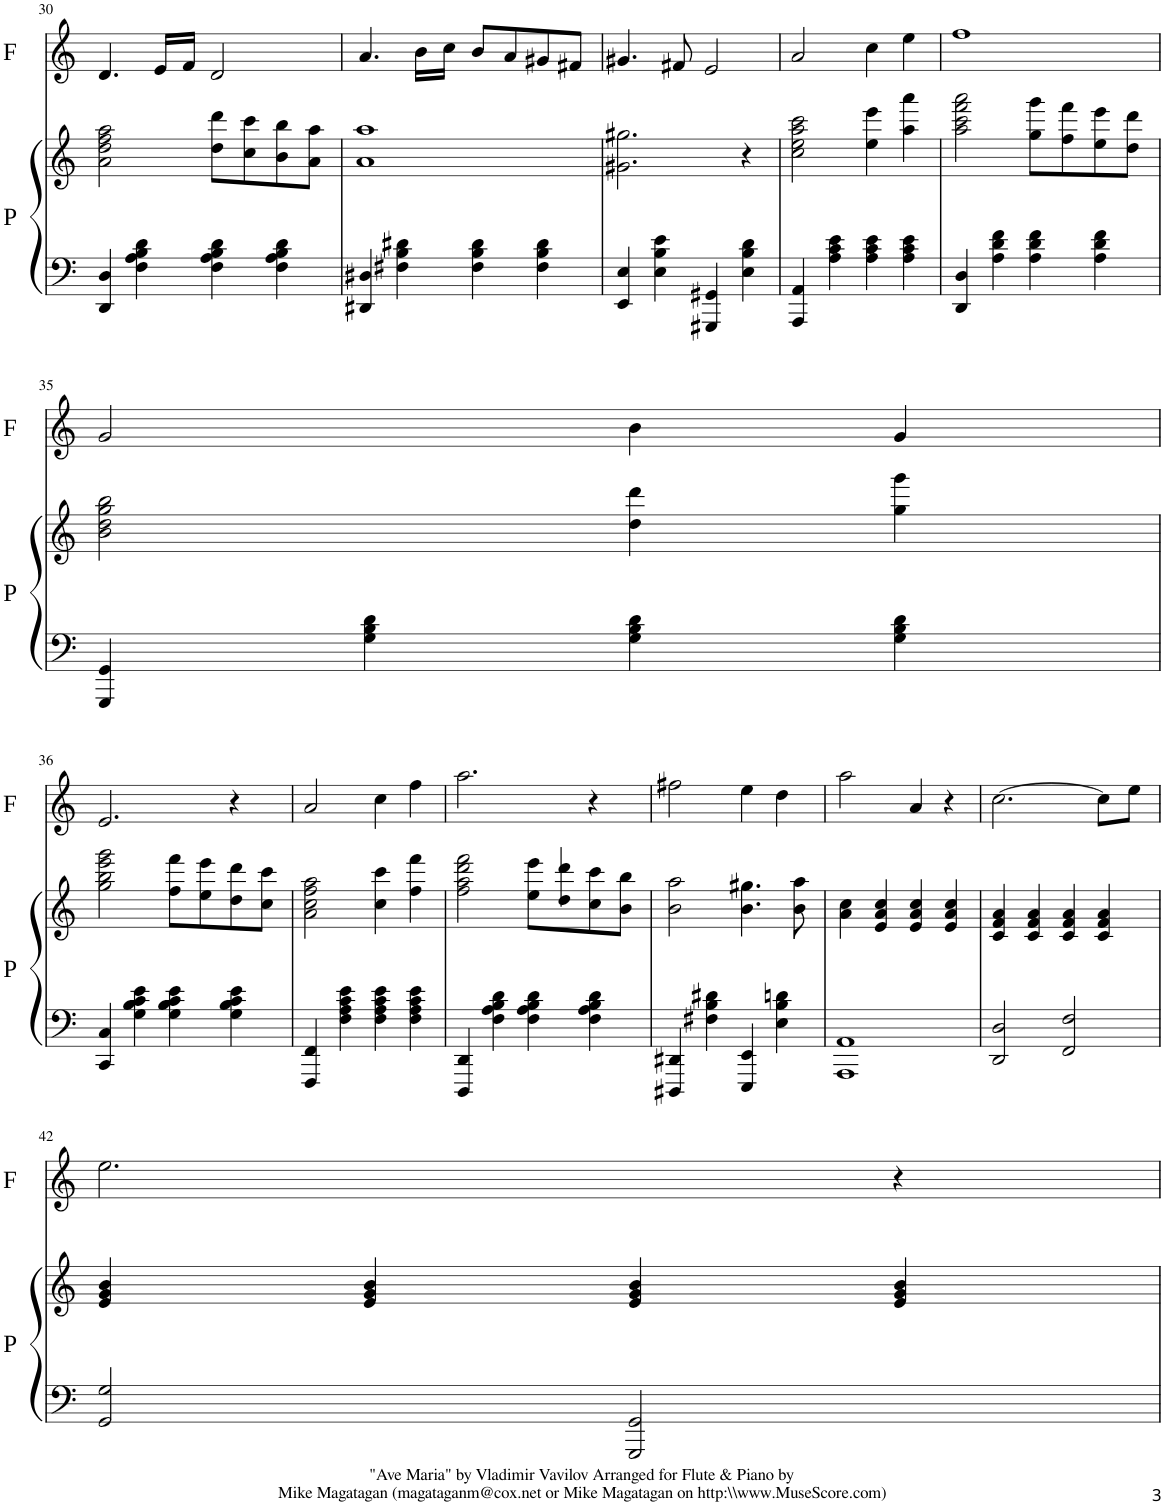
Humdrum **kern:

**kern	**kern	**kern
*part2	*part2	*part1
*staff3	*staff2	*staff1
*I"Piano	*	*I"Flute
*I'P	*	*I'F
!!LO:PB:g=z
*clefF4	*clefG2	*clefG2
*k[]	*k[]	*k[]
*M4/4	*M4/4	*M4/4
=30	=30	=30
4DD/ 4D/	2a\ 2dd\ 2ff\ 2aa\	4.d/
4F\ 4A\ 4B\ 4d\	.	.
.	.	16e/LL
.	.	16f/JJ
4F\ 4A\ 4B\ 4d\	8dd\ 8ddd\L	2d/
.	8cc\ 8ccc\	.
4F\ 4A\ 4B\ 4d\	8b\ 8bb\	.
.	8a\ 8aa\J	.
=31	=31	=31
4DD#X/ 4D#X/	1a 1aa	4.a/
4F#X\ 4B\ 4d#X\	.	.
.	.	16b\LL
.	.	16cc\JJ
4F#\ 4B\ 4d#\	.	8b/L
.	.	8a/
4F#\ 4B\ 4d#\	.	8g#X/
.	.	8f#X/J
=32	=32	=32
4EE/ 4E/	2.g#X\ 2.gg#X\	4.g#X/
4E\ 4B\ 4e\	.	.
.	.	8f#X/
4GGG#X/ 4GG#X/	.	2e/
4E\ 4B\ 4d\	4r	.
=33	=33	=33
4AAA/ 4AA/	2cc\ 2ee\ 2aa\ 2ccc\	2a/
4A\ 4c\ 4e\	.	.
4A\ 4c\ 4e\	4ee\ 4eee\	4cc\
4A\ 4c\ 4e\	4aa\ 4aaa\	4ee\
=34	=34	=34
4DD/ 4D/	2aa\ 2ccc\ 2fff\ 2aaa\	1ff
4A\ 4d\ 4f\	.	.
4A\ 4d\ 4f\	8gg\ 8ggg\L	.
.	8ff\ 8fff\	.
4A\ 4d\ 4f\	8ee\ 8eee\	.
.	8dd\ 8ddd\J	.
!!LO:LB:g=z
=35	=35	=35
4GGG/ 4GG/	2b\ 2dd\ 2gg\ 2bb\	2g/
4G\ 4B\ 4d\	.	.
4G\ 4B\ 4d\	4dd\ 4ddd\	4b\
4G\ 4B\ 4d\	4gg\ 4ggg\	4g/
!!LO:LB:g=z
=36	=36	=36
4CC/ 4C/	2gg\ 2bb\ 2eee\ 2ggg\	2.e/
4G\ 4B\ 4c\ 4e\	.	.
4G\ 4B\ 4c\ 4e\	8ff\ 8fff\L	.
.	8ee\ 8eee\	.
4G\ 4B\ 4c\ 4e\	8dd\ 8ddd\	4r
.	8cc\ 8ccc\J	.
=37	=37	=37
4FFF/ 4FF/	2a\ 2cc\ 2ff\ 2aa\	2a/
4F\ 4A\ 4c\ 4e\	.	.
4F\ 4A\ 4c\ 4e\	4cc\ 4ccc\	4cc\
4F\ 4A\ 4c\ 4e\	4ff\ 4fff\	4ff\
=38	=38	=38
4DDD/ 4DD/	2ff\ 2aa\ 2ddd\ 2fff\	2.aa\
4F\ 4A\ 4B\ 4d\	.	.
4F\ 4A\ 4B\ 4d\	8ee\ 8eee\L	.
.	8dd\ 8ddd\	.
4F\ 4A\ 4B\ 4d\	8cc\ 8ccc\	4r
.	8b\ 8bb\J	.
=39	=39	=39
4DDD#X/ 4DD#X/	2b\ 2aa\	2ff#X\
4F#X\ 4B\ 4d#X\	.	.
4EEE/ 4EE/	4.b\ 4.gg#X\	4ee\
4E\ 4B\ 4dn\	.	4dd\
.	8b\ 8aa\	.
=40	=40	=40
1AAA 1AA	4a\ 4cc\	2aa\
.	4e/ 4a/ 4cc/	.
.	4e/ 4a/ 4cc/	4a/
.	4e/ 4a/ 4cc/	4r
=41	=41	=41
2DD/ 2D/	4c/ 4f/ 4a/	[2.cc\
.	4c/ 4f/ 4a/	.
2FF/ 2F/	4c/ 4f/ 4a/	.
.	4c/ 4f/ 4a/	8cc\L]
.	.	8ee\J
!!LO:LB:g=z
=42	=42	=42
2GG/ 2G/	4e/ 4g/ 4b/	2.ee\
.	4e/ 4g/ 4b/	.
2GGG/ 2GG/	4e/ 4g/ 4b/	.
.	4e/ 4g/ 4b/	4r
=	=	=
*-	*-	*-
